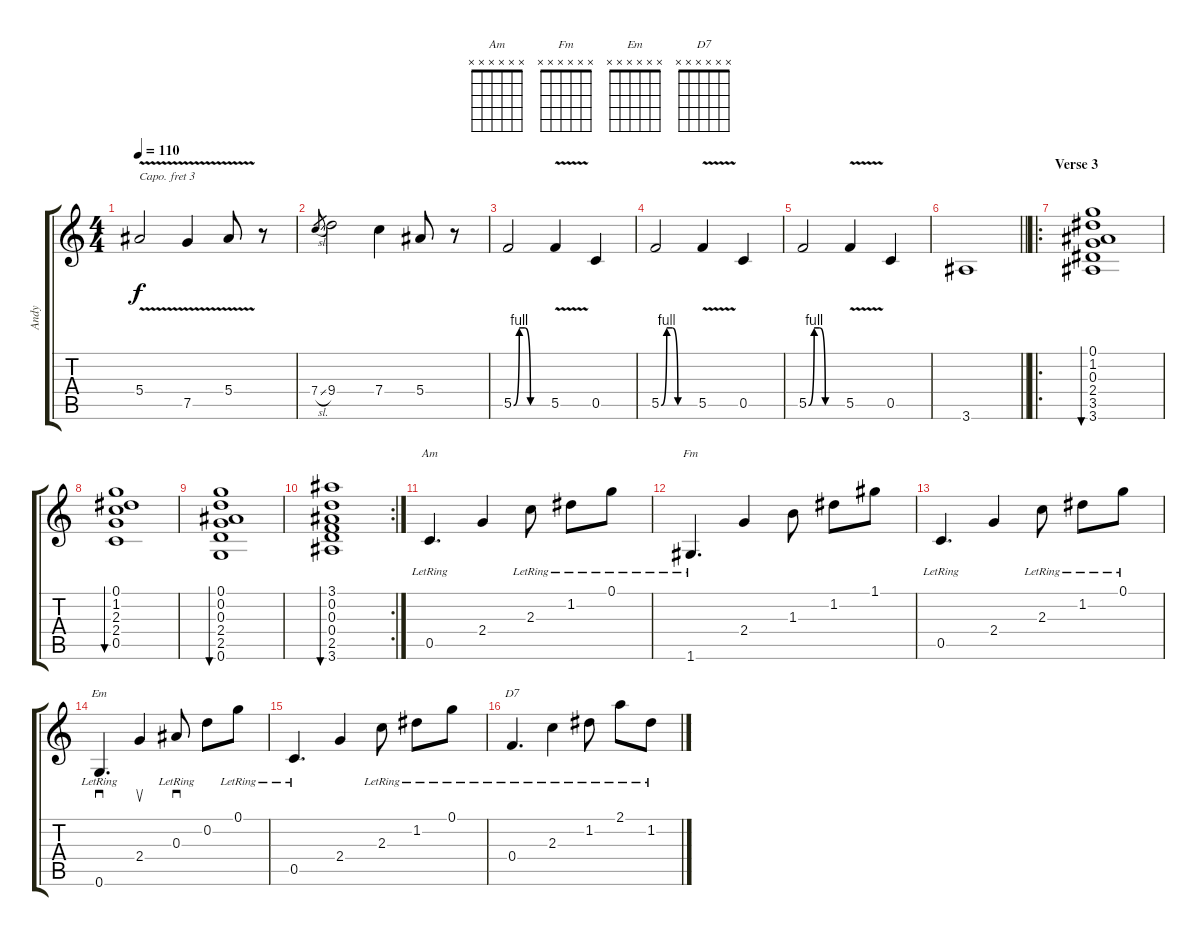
\track ("Andy" "Andy") {instrument electricguitarjazz}
\staff {score tabs}
\capo 3
\tuning (E4 B3 G3 D3 A2 E2) {hide}
\chord ("Am" x x x x x x)
\chord ("Fm" x x x x x x)
\chord ("Em" x x x x x x)
\chord ("D7" x x x x x x)
\ts (4 4)
\tempo 110
\clef g2
\ks c
5.4{v}.2{dy f} 7.5{v}.4 5.4{v}.8 r.8 |
7.4{sl}.8{gr} 9.4.2 7.4.4 5.4.8 r.8 |
5.5{be (custom 0 0 10 4 20 4 30 0 60 0)}.2 5.5{v}.4 0.5.4 |
5.5{be (custom 0 0 10 4 20 4 30 0 60 0)}.2 5.5{v}.4 0.5.4 |
5.5{be (custom 0 0 10 4 20 4 30 0 60 0)}.2 5.5{v}.4 0.5.4 |
\barLineRight lightlight
3.6.1 |
\ro
\section ("" "Verse 3")
(0.1 1.2 0.3 2.4 3.5 3.6).1{bu 480} |
(0.1 1.2 2.3 2.4 0.5).1{bu 480} |
(0.1 0.2 0.3 2.4 2.5 0.6).1{bu 480} |
\rc 2
(3.1 0.2 0.3 0.4 2.5 3.6).1{bu 480} |
0.5{lr}.4{d ch "Am"} 2.4.4 2.3{lr}.8 1.2{lr}.8 0.1{lr}.8 |
1.6{lr}.4{d ch "Fm"} 2.4.4 1.3.8 1.2.8 1.1.8 |
0.5{lr}.4{d} 2.4.4 2.3{lr}.8 1.2{lr}.8 0.1{lr}.8 |
0.6{lr}.4{d sd ch "Em"} 2.4.4{su} 0.3{lr}.8{sd} 0.2.8 0.1{lr}.8 |
0.5{lr}.4{d} 2.4.4 2.3{lr}.8 1.2{lr}.8 0.1{lr}.8 |
0.4{lr}.4{d ch "D7"} 2.3{lr}.4 1.2{lr}.8 2.1{lr}.8 1.2{lr}.8
